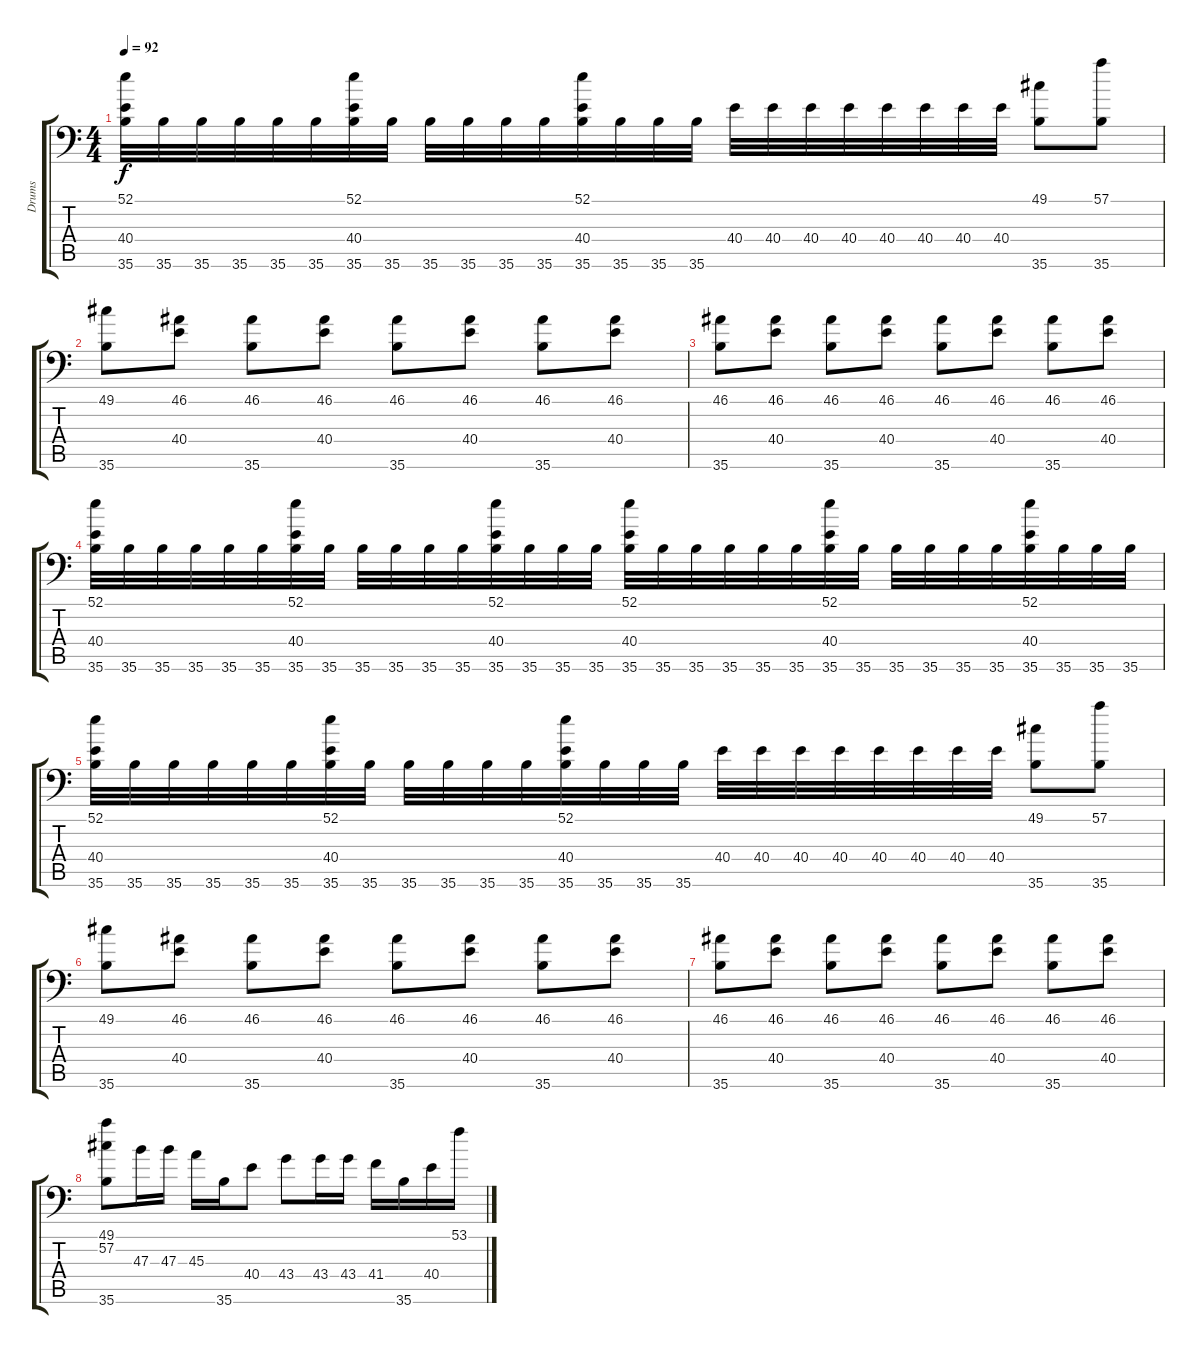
\track ("Drums" "Drums") {instrument acousticgrandpiano}
\staff {score tabs}
\tuning (C-1 C-1 C-1 C-1 C-1 C-1) {hide}
\ts (4 4)
\tempo 92
\clef f4
\ks c
(52.1 40.4 35.6).32{dy f} 35.6.32 35.6.32 35.6.32 35.6.32 35.6.32 (52.1 40.4 35.6).32 35.6.32 35.6.32 35.6.32 35.6.32 35.6.32 (52.1 40.4 35.6).32 35.6.32 35.6.32 35.6.32 40.4.32 40.4.32 40.4.32 40.4.32 40.4.32 40.4.32 40.4.32 40.4.32 (49.1 35.6).8 (57.1 35.6).8 |
(49.1 35.6).8 (46.1 40.4).8 (46.1 35.6).8 (46.1 40.4).8 (46.1 35.6).8 (46.1 40.4).8 (46.1 35.6).8 (46.1 40.4).8 |
(46.1 35.6).8 (46.1 40.4).8 (46.1 35.6).8 (46.1 40.4).8 (46.1 35.6).8 (46.1 40.4).8 (46.1 35.6).8 (46.1 40.4).8 |
(52.1 40.4 35.6).32 35.6.32 35.6.32 35.6.32 35.6.32 35.6.32 (52.1 40.4 35.6).32 35.6.32 35.6.32 35.6.32 35.6.32 35.6.32 (52.1 40.4 35.6).32 35.6.32 35.6.32 35.6.32 (52.1 40.4 35.6).32 35.6.32 35.6.32 35.6.32 35.6.32 35.6.32 (52.1 40.4 35.6).32 35.6.32 35.6.32 35.6.32 35.6.32 35.6.32 (52.1 40.4 35.6).32 35.6.32 35.6.32 35.6.32 |
(52.1 40.4 35.6).32 35.6.32 35.6.32 35.6.32 35.6.32 35.6.32 (52.1 40.4 35.6).32 35.6.32 35.6.32 35.6.32 35.6.32 35.6.32 (52.1 40.4 35.6).32 35.6.32 35.6.32 35.6.32 40.4.32 40.4.32 40.4.32 40.4.32 40.4.32 40.4.32 40.4.32 40.4.32 (49.1 35.6).8 (57.1 35.6).8 |
(49.1 35.6).8 (46.1 40.4).8 (46.1 35.6).8 (46.1 40.4).8 (46.1 35.6).8 (46.1 40.4).8 (46.1 35.6).8 (46.1 40.4).8 |
(46.1 35.6).8 (46.1 40.4).8 (46.1 35.6).8 (46.1 40.4).8 (46.1 35.6).8 (46.1 40.4).8 (46.1 35.6).8 (46.1 40.4).8 |
(49.1 57.2 35.6).8 47.3.16 47.3.16 45.3.16 35.6.16 40.4.8 43.4.8 43.4.16 43.4.16 41.4.16 35.6.16 40.4.16 53.1.16
